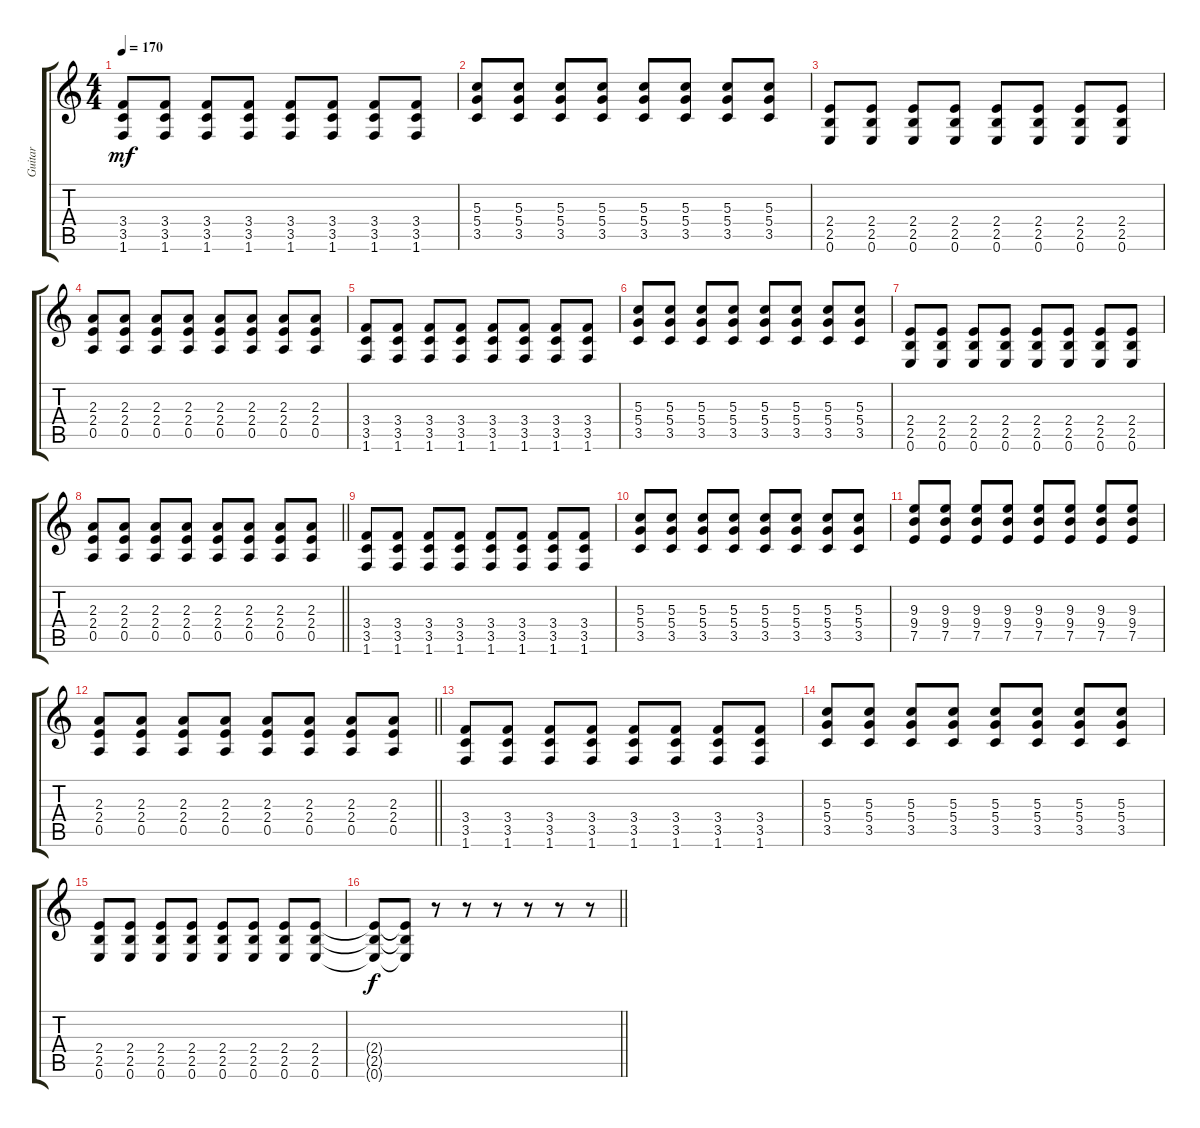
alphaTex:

\track ("Guitar" "Guitar") {instrument electricguitarclean}
\staff {score tabs}
\tuning (E4 B3 G3 D3 A2 E2) {hide}
\ts (4 4)
\tempo 170
\clef g2
\ks c
(3.4 3.5 1.6).8{dy mf} (3.4 3.5 1.6).8 (3.4 3.5 1.6).8 (3.4 3.5 1.6).8 (3.4 3.5 1.6).8 (3.4 3.5 1.6).8 (3.4 3.5 1.6).8 (3.4 3.5 1.6).8 |
(5.3 5.4 3.5).8 (5.3 5.4 3.5).8 (5.3 5.4 3.5).8 (5.3 5.4 3.5).8 (5.3 5.4 3.5).8 (5.3 5.4 3.5).8 (5.3 5.4 3.5).8 (5.3 5.4 3.5).8 |
(2.4 2.5 0.6).8 (2.4 2.5 0.6).8 (2.4 2.5 0.6).8 (2.4 2.5 0.6).8 (2.4 2.5 0.6).8 (2.4 2.5 0.6).8 (2.4 2.5 0.6).8 (2.4 2.5 0.6).8 |
(2.3 2.4 0.5).8 (2.3 2.4 0.5).8 (2.3 2.4 0.5).8 (2.3 2.4 0.5).8 (2.3 2.4 0.5).8 (2.3 2.4 0.5).8 (2.3 2.4 0.5).8 (2.3 2.4 0.5).8 |
(3.4 3.5 1.6).8 (3.4 3.5 1.6).8 (3.4 3.5 1.6).8 (3.4 3.5 1.6).8 (3.4 3.5 1.6).8 (3.4 3.5 1.6).8 (3.4 3.5 1.6).8 (3.4 3.5 1.6).8 |
(5.3 5.4 3.5).8 (5.3 5.4 3.5).8 (5.3 5.4 3.5).8 (5.3 5.4 3.5).8 (5.3 5.4 3.5).8 (5.3 5.4 3.5).8 (5.3 5.4 3.5).8 (5.3 5.4 3.5).8 |
(2.4 2.5 0.6).8 (2.4 2.5 0.6).8 (2.4 2.5 0.6).8 (2.4 2.5 0.6).8 (2.4 2.5 0.6).8 (2.4 2.5 0.6).8 (2.4 2.5 0.6).8 (2.4 2.5 0.6).8 |
\barLineRight lightlight
(2.3 2.4 0.5).8 (2.3 2.4 0.5).8 (2.3 2.4 0.5).8 (2.3 2.4 0.5).8 (2.3 2.4 0.5).8 (2.3 2.4 0.5).8 (2.3 2.4 0.5).8 (2.3 2.4 0.5).8 |
(3.4 3.5 1.6).8 (3.4 3.5 1.6).8 (3.4 3.5 1.6).8 (3.4 3.5 1.6).8 (3.4 3.5 1.6).8 (3.4 3.5 1.6).8 (3.4 3.5 1.6).8 (3.4 3.5 1.6).8 |
(5.3 5.4 3.5).8 (5.3 5.4 3.5).8 (5.3 5.4 3.5).8 (5.3 5.4 3.5).8 (5.3 5.4 3.5).8 (5.3 5.4 3.5).8 (5.3 5.4 3.5).8 (5.3 5.4 3.5).8 |
(9.3 9.4 7.5).8 (9.3 9.4 7.5).8 (9.3 9.4 7.5).8 (9.3 9.4 7.5).8 (9.3 9.4 7.5).8 (9.3 9.4 7.5).8 (9.3 9.4 7.5).8 (9.3 9.4 7.5).8 |
\barLineRight lightlight
(2.3 2.4 0.5).8 (2.3 2.4 0.5).8 (2.3 2.4 0.5).8 (2.3 2.4 0.5).8 (2.3 2.4 0.5).8 (2.3 2.4 0.5).8 (2.3 2.4 0.5).8 (2.3 2.4 0.5).8 |
(3.4 3.5 1.6).8 (3.4 3.5 1.6).8 (3.4 3.5 1.6).8 (3.4 3.5 1.6).8 (3.4 3.5 1.6).8 (3.4 3.5 1.6).8 (3.4 3.5 1.6).8 (3.4 3.5 1.6).8 |
(5.3 5.4 3.5).8 (5.3 5.4 3.5).8 (5.3 5.4 3.5).8 (5.3 5.4 3.5).8 (5.3 5.4 3.5).8 (5.3 5.4 3.5).8 (5.3 5.4 3.5).8 (5.3 5.4 3.5).8 |
(2.4 2.5 0.6).8 (2.4 2.5 0.6).8 (2.4 2.5 0.6).8 (2.4 2.5 0.6).8 (2.4 2.5 0.6).8 (2.4 2.5 0.6).8 (2.4 2.5 0.6).8 (2.4 2.5 0.6).8 |
\barLineRight lightlight
(2.4{t} 2.5{t} 0.6{t}).8{dy f} (2.4{t} 2.5{t} 0.6{t}).8 r.8 r.8 r.8 r.8 r.8 r.8
